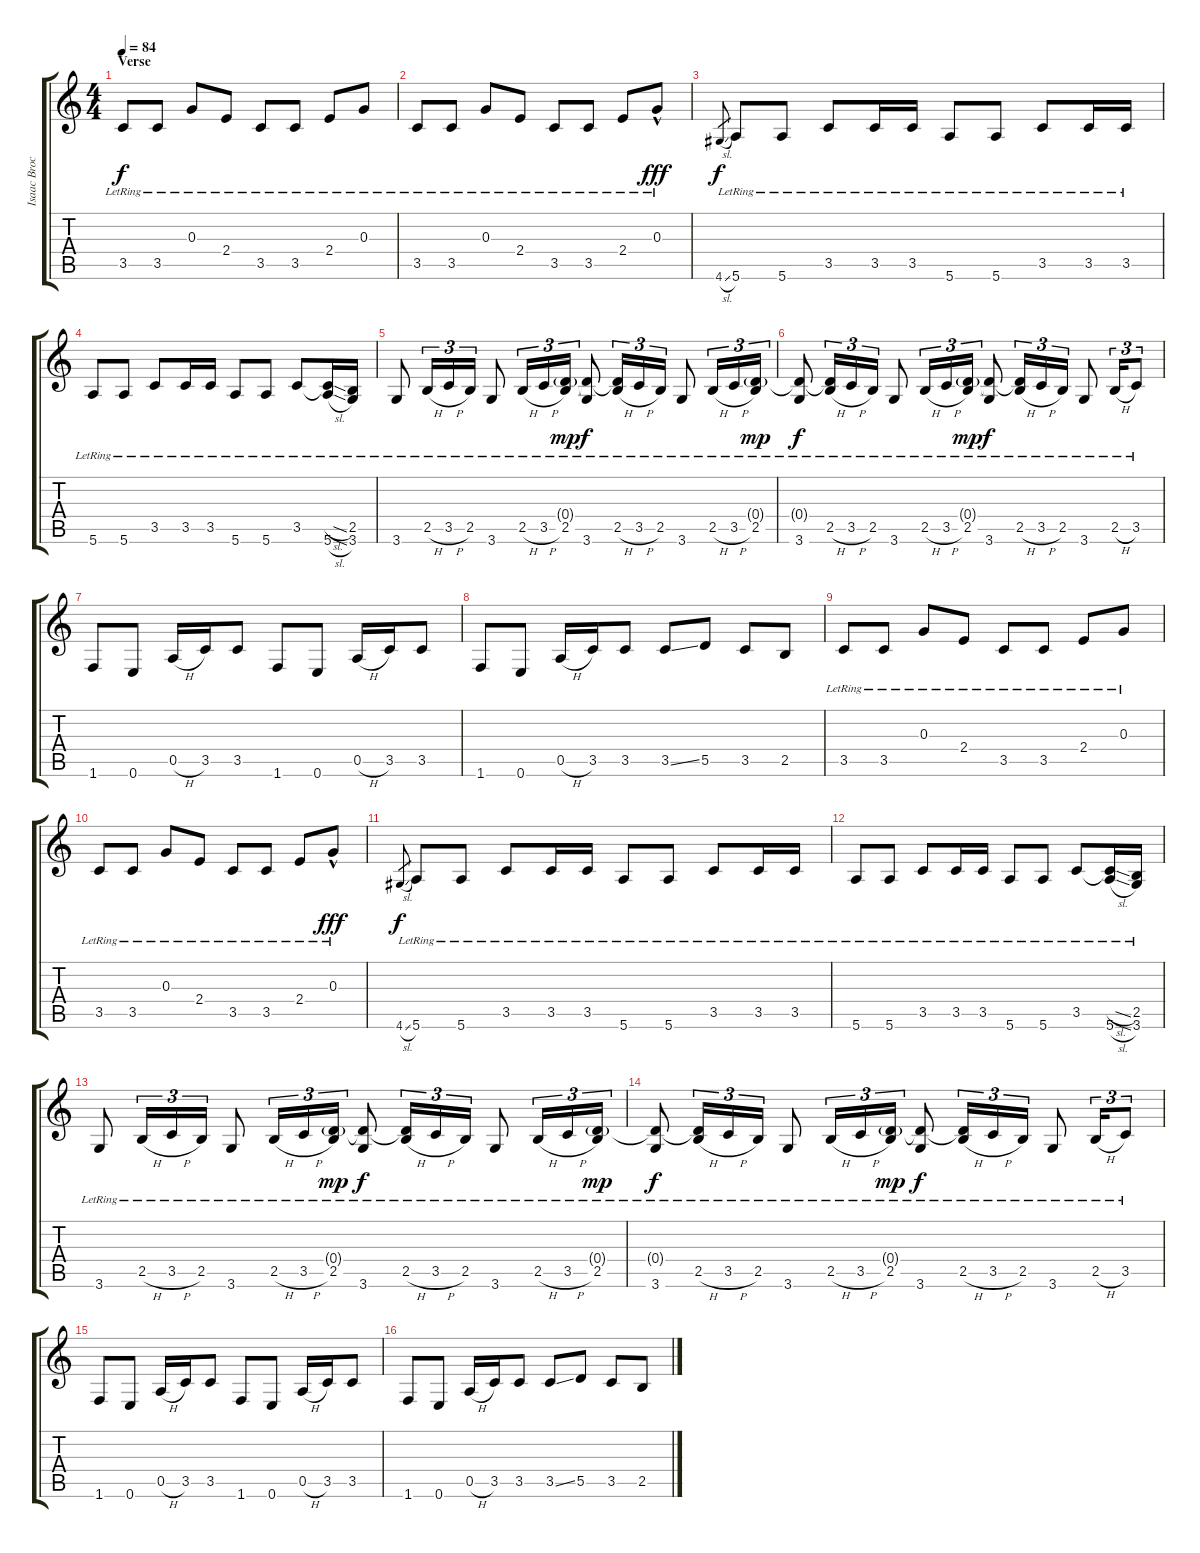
\track ("Isaac Brock" "Isaac Broc") {instrument electricguitarclean}
\staff {score tabs}
\tuning (E4 B3 G3 D3 A2 E2) {hide}
\ts (4 4)
\section ("" "Verse")
\tempo 84
\clef g2
\ks c
3.5{lr}.8{dy f} 3.5{lr}.8 0.3{lr}.8 2.4{lr}.8 3.5{lr}.8 3.5{lr}.8 2.4{lr}.8 0.3{lr}.8 |
3.5{lr}.8 3.5{lr}.8 0.3{lr}.8 2.4{lr}.8 3.5{lr}.8 3.5{lr}.8 2.4{lr}.8 0.3{hac lr}.8{dy fff} |
4.6{sl}.8{gr dy f} 5.6{lr}.8 5.6{lr}.8 3.5{lr}.8 3.5{lr}.16 3.5{lr}.16 5.6{lr}.8 5.6{lr}.8 3.5{lr}.8 3.5{lr}.16 3.5{lr}.16 |
5.6{lr}.8 5.6{lr}.8 3.5{lr}.8 3.5{lr}.16 3.5{lr}.16 5.6{lr}.8 5.6{lr}.8 3.5{lr}.8 (3.5{sl t} 5.6{sl lr}).16 (2.5{lr} 3.6{lr}).16 |
3.6{lr}.8 2.5{h lr}.16{tu (3 2)} 3.5{h lr}.16{tu (3 2)} 2.5{lr}.16{tu (3 2)} 3.6{lr}.8 2.5{h lr}.16{tu (3 2)} 3.5{h lr}.16{tu (3 2)} (0.4{g} 2.5{lr}).16{tu (3 2) dy mp} (0.4{t} 3.6{lr}).8{dy f} (0.4{t} 2.5{h lr}).16{tu (3 2)} 3.5{h lr}.16{tu (3 2)} 2.5{lr}.16{tu (3 2)} 3.6{lr}.8 2.5{h lr}.16{tu (3 2)} 3.5{h lr}.16{tu (3 2)} (0.4{g} 2.5{lr}).16{tu (3 2) dy mp} |
(0.4{t} 3.6{lr}).8{dy f} (0.4{t} 2.5{h lr}).16{tu (3 2)} 3.5{h lr}.16{tu (3 2)} 2.5{lr}.16{tu (3 2)} 3.6{lr}.8 2.5{h lr}.16{tu (3 2)} 3.5{h lr}.16{tu (3 2)} (0.4{g} 2.5{lr}).16{tu (3 2) dy mp} (0.4{t} 3.6{lr}).8{dy f} (0.4{t} 2.5{h lr}).16{tu (3 2)} 3.5{h lr}.16{tu (3 2)} 2.5{lr}.16{tu (3 2)} 3.6{lr}.8 2.5{h lr}.16{tu (3 2)} 3.5{lr}.8{tu (3 2)} |
1.6.8 0.6.8 0.5{h}.16 3.5.16 3.5.8 1.6.8 0.6.8 0.5{h}.16 3.5.16 3.5.8 |
1.6.8 0.6.8 0.5{h}.16 3.5.16 3.5.8 3.5{ss}.8 5.5.8 3.5.8 2.5.8 |
3.5{lr}.8 3.5{lr}.8 0.3{lr}.8 2.4{lr}.8 3.5{lr}.8 3.5{lr}.8 2.4{lr}.8 0.3{lr}.8 |
3.5{lr}.8 3.5{lr}.8 0.3{lr}.8 2.4{lr}.8 3.5{lr}.8 3.5{lr}.8 2.4{lr}.8 0.3{hac lr}.8{dy fff} |
4.6{sl}.8{gr dy f} 5.6{lr}.8 5.6{lr}.8 3.5{lr}.8 3.5{lr}.16 3.5{lr}.16 5.6{lr}.8 5.6{lr}.8 3.5{lr}.8 3.5{lr}.16 3.5{lr}.16 |
5.6{lr}.8 5.6{lr}.8 3.5{lr}.8 3.5{lr}.16 3.5{lr}.16 5.6{lr}.8 5.6{lr}.8 3.5{lr}.8 (3.5{sl t} 5.6{sl lr}).16 (2.5{lr} 3.6{lr}).16 |
3.6{lr}.8 2.5{h lr}.16{tu (3 2)} 3.5{h lr}.16{tu (3 2)} 2.5{lr}.16{tu (3 2)} 3.6{lr}.8 2.5{h lr}.16{tu (3 2)} 3.5{h lr}.16{tu (3 2)} (0.4{g} 2.5{lr}).16{tu (3 2) dy mp} (0.4{t} 3.6{lr}).8{dy f} (0.4{t} 2.5{h lr}).16{tu (3 2)} 3.5{h lr}.16{tu (3 2)} 2.5{lr}.16{tu (3 2)} 3.6{lr}.8 2.5{h lr}.16{tu (3 2)} 3.5{h lr}.16{tu (3 2)} (0.4{g} 2.5{lr}).16{tu (3 2) dy mp} |
(0.4{t} 3.6{lr}).8{dy f} (0.4{t} 2.5{h lr}).16{tu (3 2)} 3.5{h lr}.16{tu (3 2)} 2.5{lr}.16{tu (3 2)} 3.6{lr}.8 2.5{h lr}.16{tu (3 2)} 3.5{h lr}.16{tu (3 2)} (0.4{g} 2.5{lr}).16{tu (3 2) dy mp} (0.4{t} 3.6{lr}).8{dy f} (0.4{t} 2.5{h lr}).16{tu (3 2)} 3.5{h lr}.16{tu (3 2)} 2.5{lr}.16{tu (3 2)} 3.6{lr}.8 2.5{h lr}.16{tu (3 2)} 3.5{lr}.8{tu (3 2)} |
1.6.8 0.6.8 0.5{h}.16 3.5.16 3.5.8 1.6.8 0.6.8 0.5{h}.16 3.5.16 3.5.8 |
1.6.8 0.6.8 0.5{h}.16 3.5.16 3.5.8 3.5{ss}.8 5.5.8 3.5.8 2.5.8
